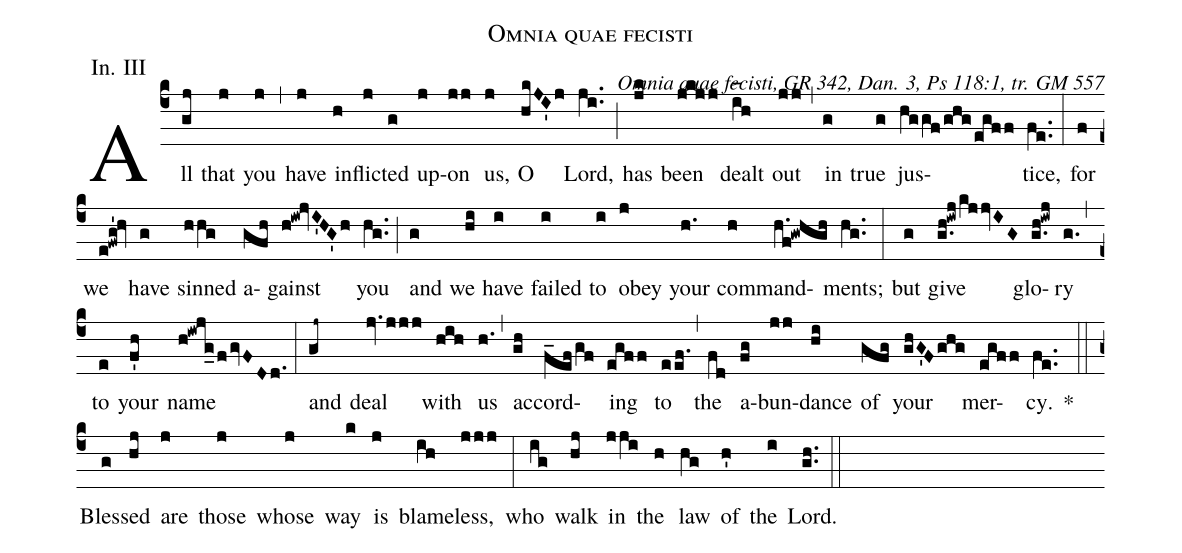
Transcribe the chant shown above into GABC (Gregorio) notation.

name: Omnia quae fecisti;
office-part: Introitus;
mode: 3;
commentary: Omnia quae fecisti, GR 342, Dan. 3, Ps 118:1, tr. GM 557;
annotation: In. III;
%%
(c4)All(gj) that(j) you(j) (,) have(j) in(h)flict(j)ed(g) up(j)on(jj) us,(j) O(hkJI'j) Lord,(ji..) (;) has(jk) been(jkjj) dealt(i_[oh:h]h) out(jj)  (,)
in(g) true(g) jus(hggf/ghg/egff)tice,(fe..) (:) for(f) we(e!fwg'!hv) have(g) sinned(hhg) a(gfh)gainst(h!iw!jvI'HG'h) you(hg..) (;) and(g) we(hi) have(i) failed(i)
to(i) obey(j) your(h.) com(h)mand(h.f!gwhgh)ments;(hg..) (:) but(g) give(g.h!iwj/kjjvIG) glo(g.h!iwj)ry(g.) (,) to(e) your(f'h) name(h!iwjg_fgvFDd.) (:) and(gj~)
deal(jv.jjj) with(hih) us(h.) (,) ac(gh)cord(f_efgf)ing(egff) to(eef.) (,) the(fd) a-(fg)bun-(jj)dance(hi) of(gfg) your(ghG'Fghg) mer(egff)cy.(fe..) * (::) Bless(g)ed(hj) are(j) those(j) whose(j) way(k) is(j) blame(ih)less,(jjj) (:) who(ig) walk(hj) in(jji) the(h) law(hg) of(h') the(i)
Lord.(gh..) (::)
